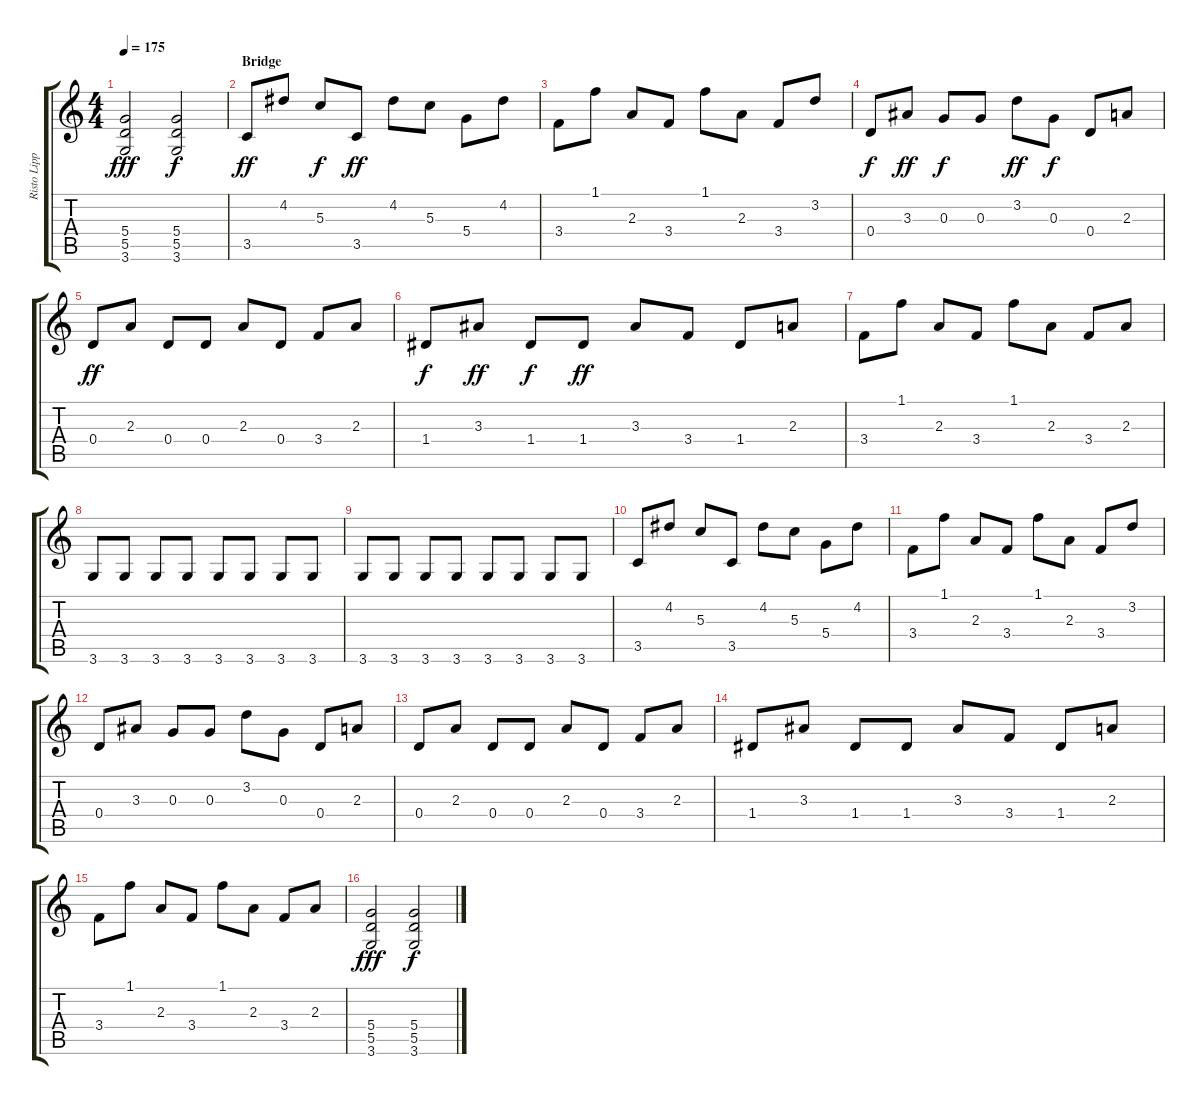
\track ("Risto Lipponen-Lead Distortion" "Risto Lipp") {instrument distortionguitar}
\staff {score tabs}
\tuning (E4 B3 G3 D3 A2 E2) {hide}
\ts (4 4)
\tempo 175
\clef g2
\ks c
(5.4 5.5 3.6).2{dy fff} (5.4 5.5 3.6).2{dy f} |
\section ("" "Bridge")
3.5.8{dy ff} 4.2.8 5.3.8{dy f} 3.5.8{dy ff} 4.2.8 5.3.8 5.4.8 4.2.8 |
3.4.8 1.1.8 2.3.8 3.4.8 1.1.8 2.3.8 3.4.8 3.2.8 |
0.4.8{dy f} 3.3.8{dy ff} 0.3.8{dy f} 0.3.8 3.2.8{dy ff} 0.3.8{dy f} 0.4.8 2.3.8 |
0.4.8{dy ff} 2.3.8 0.4.8 0.4.8 2.3.8 0.4.8 3.4.8 2.3.8 |
1.4.8{dy f} 3.3.8{dy ff} 1.4.8{dy f} 1.4.8{dy ff} 3.3.8 3.4.8 1.4.8 2.3.8 |
3.4.8 1.1.8 2.3.8 3.4.8 1.1.8 2.3.8 3.4.8 2.3.8 |
3.6.8 3.6.8 3.6.8 3.6.8 3.6.8 3.6.8 3.6.8 3.6.8 |
3.6.8 3.6.8 3.6.8 3.6.8 3.6.8 3.6.8 3.6.8 3.6.8 |
3.5.8 4.2.8 5.3.8 3.5.8 4.2.8 5.3.8 5.4.8 4.2.8 |
3.4.8 1.1.8 2.3.8 3.4.8 1.1.8 2.3.8 3.4.8 3.2.8 |
0.4.8 3.3.8 0.3.8 0.3.8 3.2.8 0.3.8 0.4.8 2.3.8 |
0.4.8 2.3.8 0.4.8 0.4.8 2.3.8 0.4.8 3.4.8 2.3.8 |
1.4.8 3.3.8 1.4.8 1.4.8 3.3.8 3.4.8 1.4.8 2.3.8 |
3.4.8 1.1.8 2.3.8 3.4.8 1.1.8 2.3.8 3.4.8 2.3.8 |
(5.4 5.5 3.6).2{dy fff} (5.4 5.5 3.6).2{dy f}
